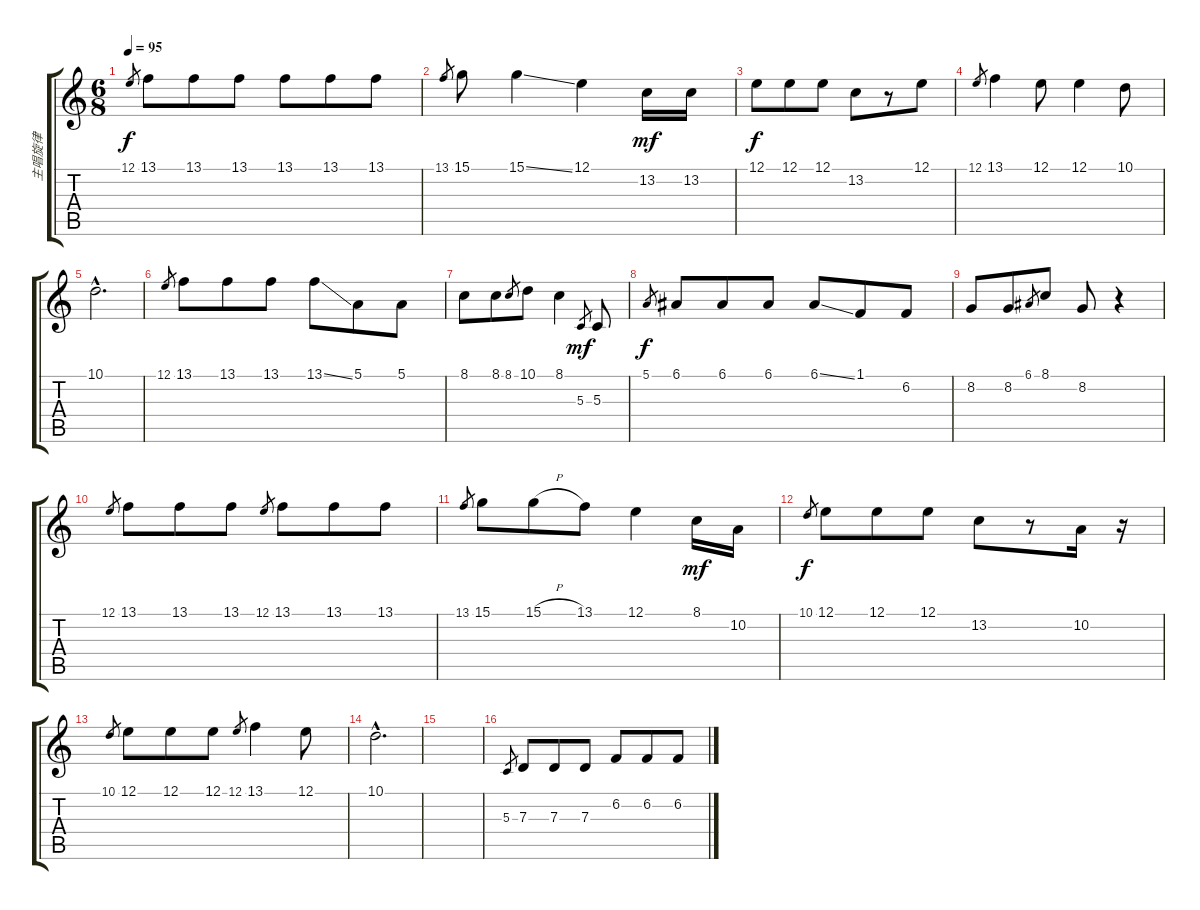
\track ("主唱旋律" "主唱旋律") {instrument harmonica}
\staff {score tabs}
\tuning (E4 B3 G3 D3 A2 E2) {hide}
\ts (6 8)
\tempo 95
\clef g2
\ks c
12.1.8{gr dy f} 13.1.8 13.1.8 13.1.8 13.1.8 13.1.8 13.1.8 |
13.1.8{gr} 15.1.8 15.1{ss}.4 12.1.4 13.2.16{dy mf} 13.2.16 |
12.1.8{dy f} 12.1.8 12.1.8 13.2.8 r.8 12.1.8 |
12.1.8{gr} 13.1.4 12.1.8 12.1.4 10.1.8 |
10.1{hac}.2{d} |
12.1.8{gr} 13.1.8 13.1.8 13.1.8 13.1{ss}.8 5.1.8 5.1.8 |
8.1.8 8.1.8 8.1.8{gr} 10.1.8 8.1.4 5.3.8{gr dy mf} 5.3.8 |
5.1.8{gr dy f} 6.1.8 6.1.8 6.1.8 6.1{ss}.8 1.1.8 6.2.8 |
8.2.8 8.2.8 6.1.8{gr} 8.1.8 8.2.8 r.4 |
12.1.8{gr} 13.1.8 13.1.8 13.1.8 12.1.8{gr} 13.1.8 13.1.8 13.1.8 |
13.1.8{gr} 15.1.8 15.1{h}.8 13.1.8 12.1.4 8.1.16{dy mf} 10.2.16 |
10.1.8{gr dy f} 12.1.8 12.1.8 12.1.8 13.2.8 r.8 10.2.16 r.16 |
10.1.8{gr} 12.1.8 12.1.8 12.1.8 12.1.8{gr} 13.1.4 12.1.8 |
10.1{hac}.2{d} |
|
5.3.8{gr} 7.3.8{volume 13} 7.3.8 7.3.8 6.2.8 6.2.8 6.2.8
